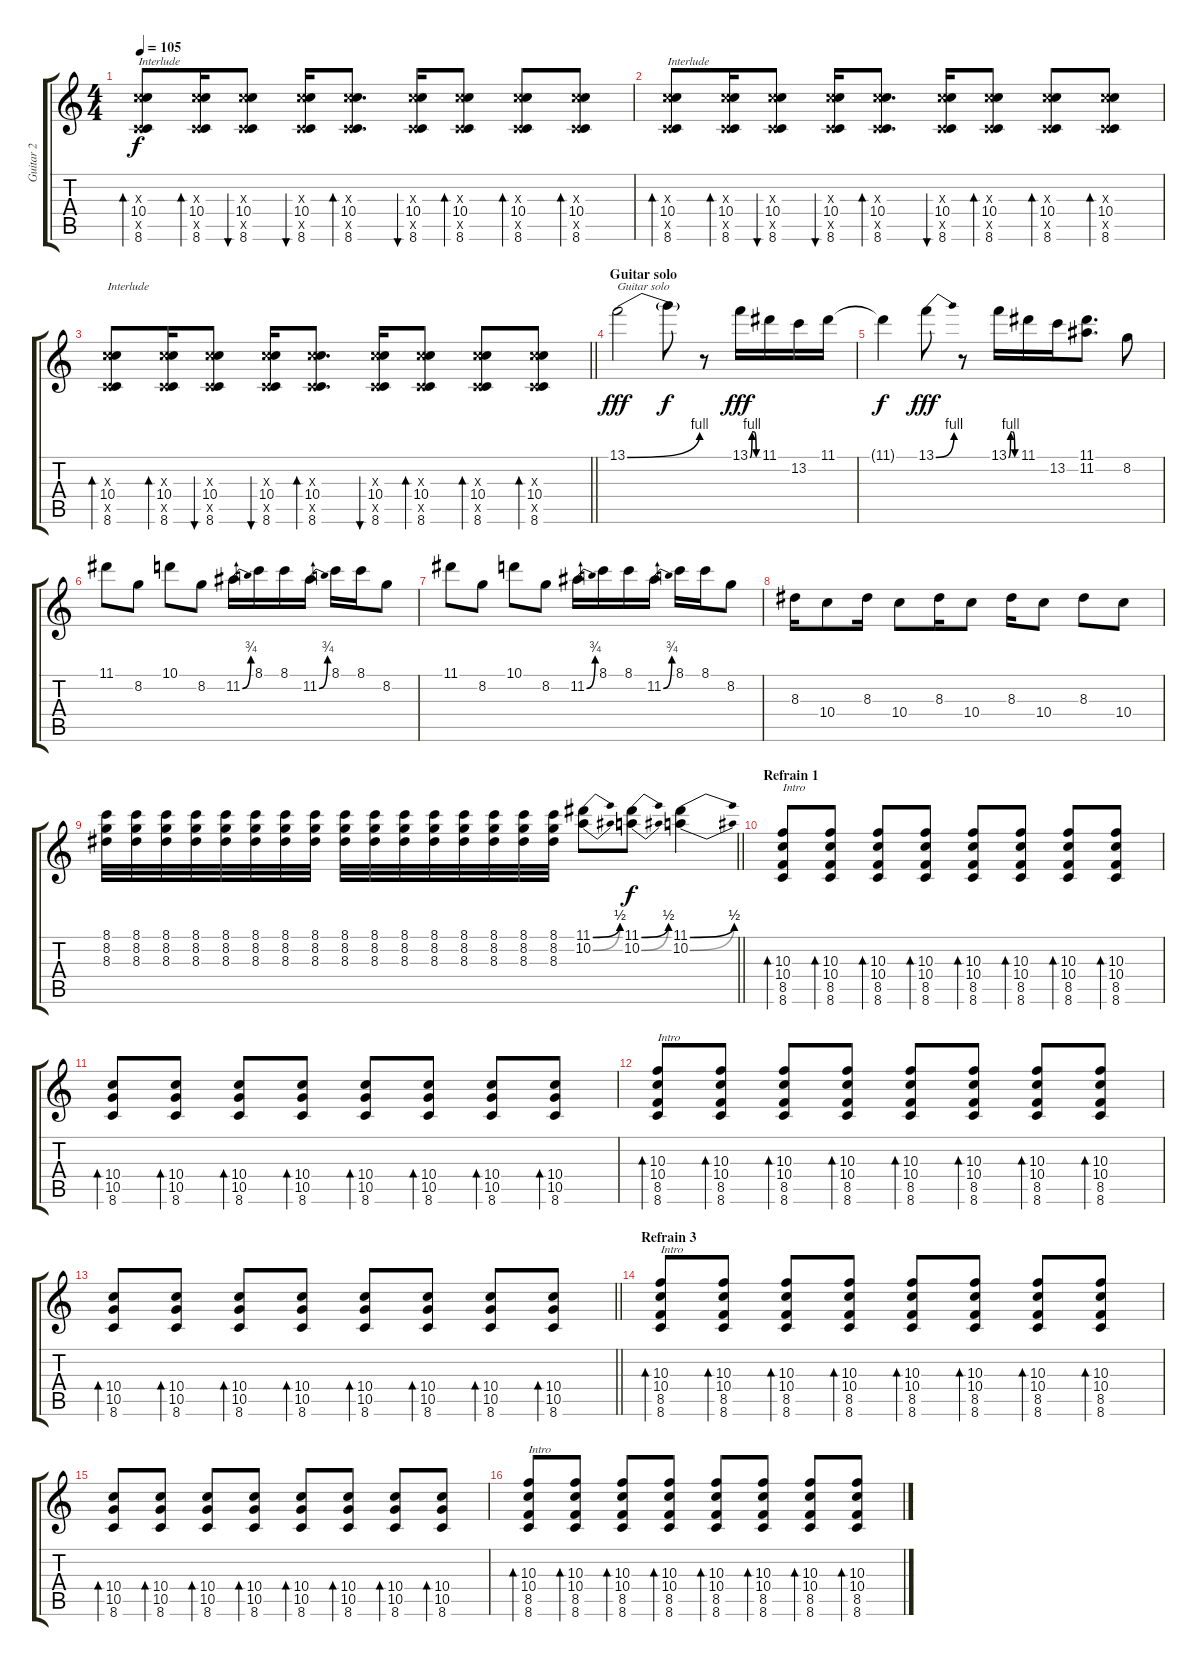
\track ("Guitar 2" "Guitar 2") {instrument overdrivenguitar}
\staff {score tabs}
\tuning (E4 B3 G3 D3 A2 E2) {hide}
\ts (4 4)
\tempo 105
\clef g2
\ks c
(5.3{x} 10.4 3.5{x} 8.6).8{bd 60 txt "Interlude" dy f} (5.3{x} 10.4 3.5{x} 8.6).16{bd 60} (5.3{x} 10.4 3.5{x} 8.6).8{bu 60} (5.3{x} 10.4 3.5{x} 8.6).16{bu 60} (5.3{x} 10.4 3.5{x} 8.6).8{d bd 60} (5.3{x} 10.4 3.5{x} 8.6).16{bu 60} (5.3{x} 10.4 3.5{x} 8.6).8{bd 60} (5.3{x} 10.4 3.5{x} 8.6).8{bd 60} (5.3{x} 10.4 3.5{x} 8.6).8{bd 60} |
(5.3{x} 10.4 3.5{x} 8.6).8{bd 60 txt "Interlude"} (5.3{x} 10.4 3.5{x} 8.6).16{bd 60} (5.3{x} 10.4 3.5{x} 8.6).8{bu 60} (5.3{x} 10.4 3.5{x} 8.6).16{bu 60} (5.3{x} 10.4 3.5{x} 8.6).8{d bd 60} (5.3{x} 10.4 3.5{x} 8.6).16{bu 60} (5.3{x} 10.4 3.5{x} 8.6).8{bd 60} (5.3{x} 10.4 3.5{x} 8.6).8{bd 60} (5.3{x} 10.4 3.5{x} 8.6).8{bd 60} |
\barLineRight lightlight
(5.3{x} 10.4 3.5{x} 8.6).8{bd 60 txt "Interlude"} (5.3{x} 10.4 3.5{x} 8.6).16{bd 60} (5.3{x} 10.4 3.5{x} 8.6).8{bu 60} (5.3{x} 10.4 3.5{x} 8.6).16{bu 60} (5.3{x} 10.4 3.5{x} 8.6).8{d bd 60} (5.3{x} 10.4 3.5{x} 8.6).16{bu 60} (5.3{x} 10.4 3.5{x} 8.6).8{bd 60} (5.3{x} 10.4 3.5{x} 8.6).8{bd 60} (5.3{x} 10.4 3.5{x} 8.6).8{bd 60} |
\section ("" "Guitar solo")
13.1{be (bend 0 0 60 4)}.2{txt "Guitar solo" dy fff} 13.1{t}.8{dy f} r.8 13.1{be (custom 0 0 15 4 30 4 45 0 60 0)}.16{dy fff} 11.1.16 13.2.16 11.1.16 |
11.1{t}.4{dy f} 13.1{be (bend 0 0 60 4)}.8{dy fff} r.8 13.1{be (custom 0 0 15 4 30 4 45 0 60 0)}.16 11.1.16 13.2.16 (11.1 11.2).8{d} 8.2.8 |
11.1.8 8.2.8 10.1.8 8.2.8 11.2{be (bend 0 0 60 3)}.16 8.1.16 8.1.16 11.2{be (bend 0 0 60 3)}.16 8.1.16 8.1.16 8.2.8 |
11.1.8 8.2.8 10.1.8 8.2.8 11.2{be (bend 0 0 60 3)}.16 8.1.16 8.1.16 11.2{be (bend 0 0 60 3)}.16 8.1.16 8.1.16 8.2.8 |
8.3.16 10.4.8 8.3.16 10.4.8 8.3.16 10.4.8 8.3.16 10.4.8 8.3.8 10.4.8 |
\barLineRight lightlight
(8.1 8.2 8.3).32 (8.1 8.2 8.3).32 (8.1 8.2 8.3).32 (8.1 8.2 8.3).32 (8.1 8.2 8.3).32 (8.1 8.2 8.3).32 (8.1 8.2 8.3).32 (8.1 8.2 8.3).32 (8.1 8.2 8.3).32 (8.1 8.2 8.3).32 (8.1 8.2 8.3).32 (8.1 8.2 8.3).32 (8.1 8.2 8.3).32 (8.1 8.2 8.3).32 (8.1 8.2 8.3).32 (8.1 8.2 8.3).32 (11.1{be (bend 0 0 60 2)} 10.2{be (bend 0 0 60 2)}).8 (11.1{be (bend 0 0 60 2)} 10.2{be (bend 0 0 60 2)}).8{dy f} (11.1{be (bend 0 0 60 2)} 10.2{be (bend 0 0 60 2)}).4 |
\section ("" "Refrain 1")
(10.3 10.4 8.5 8.6).8{bd 30 txt "Intro"} (10.3 10.4 8.5 8.6).8{bd 30} (10.3 10.4 8.5 8.6).8{bd 30} (10.3 10.4 8.5 8.6).8{bd 30} (10.3 10.4 8.5 8.6).8{bd 30} (10.3 10.4 8.5 8.6).8{bd 30} (10.3 10.4 8.5 8.6).8{bd 30} (10.3 10.4 8.5 8.6).8{bd 30} |
(10.4 10.5 8.6).8{bd 30} (10.4 10.5 8.6).8{bd 30} (10.4 10.5 8.6).8{bd 30} (10.4 10.5 8.6).8{bd 30} (10.4 10.5 8.6).8{bd 30} (10.4 10.5 8.6).8{bd 30} (10.4 10.5 8.6).8{bd 30} (10.4 10.5 8.6).8{bd 30} |
(10.3 10.4 8.5 8.6).8{bd 30 txt "Intro"} (10.3 10.4 8.5 8.6).8{bd 30} (10.3 10.4 8.5 8.6).8{bd 30} (10.3 10.4 8.5 8.6).8{bd 30} (10.3 10.4 8.5 8.6).8{bd 30} (10.3 10.4 8.5 8.6).8{bd 30} (10.3 10.4 8.5 8.6).8{bd 30} (10.3 10.4 8.5 8.6).8{bd 30} |
\barLineRight lightlight
(10.4 10.5 8.6).8{bd 30} (10.4 10.5 8.6).8{bd 30} (10.4 10.5 8.6).8{bd 30} (10.4 10.5 8.6).8{bd 30} (10.4 10.5 8.6).8{bd 30} (10.4 10.5 8.6).8{bd 30} (10.4 10.5 8.6).8{bd 30} (10.4 10.5 8.6).8{bd 30} |
\section ("" "Refrain 3")
(10.3 10.4 8.5 8.6).8{bd 30 txt "Intro"} (10.3 10.4 8.5 8.6).8{bd 30} (10.3 10.4 8.5 8.6).8{bd 30} (10.3 10.4 8.5 8.6).8{bd 30} (10.3 10.4 8.5 8.6).8{bd 30} (10.3 10.4 8.5 8.6).8{bd 30} (10.3 10.4 8.5 8.6).8{bd 30} (10.3 10.4 8.5 8.6).8{bd 30} |
(10.4 10.5 8.6).8{bd 30} (10.4 10.5 8.6).8{bd 30} (10.4 10.5 8.6).8{bd 30} (10.4 10.5 8.6).8{bd 30} (10.4 10.5 8.6).8{bd 30} (10.4 10.5 8.6).8{bd 30} (10.4 10.5 8.6).8{bd 30} (10.4 10.5 8.6).8{bd 30} |
(10.3 10.4 8.5 8.6).8{bd 30 txt "Intro"} (10.3 10.4 8.5 8.6).8{bd 30} (10.3 10.4 8.5 8.6).8{bd 30} (10.3 10.4 8.5 8.6).8{bd 30} (10.3 10.4 8.5 8.6).8{bd 30} (10.3 10.4 8.5 8.6).8{bd 30} (10.3 10.4 8.5 8.6).8{bd 30} (10.3 10.4 8.5 8.6).8{bd 30}
